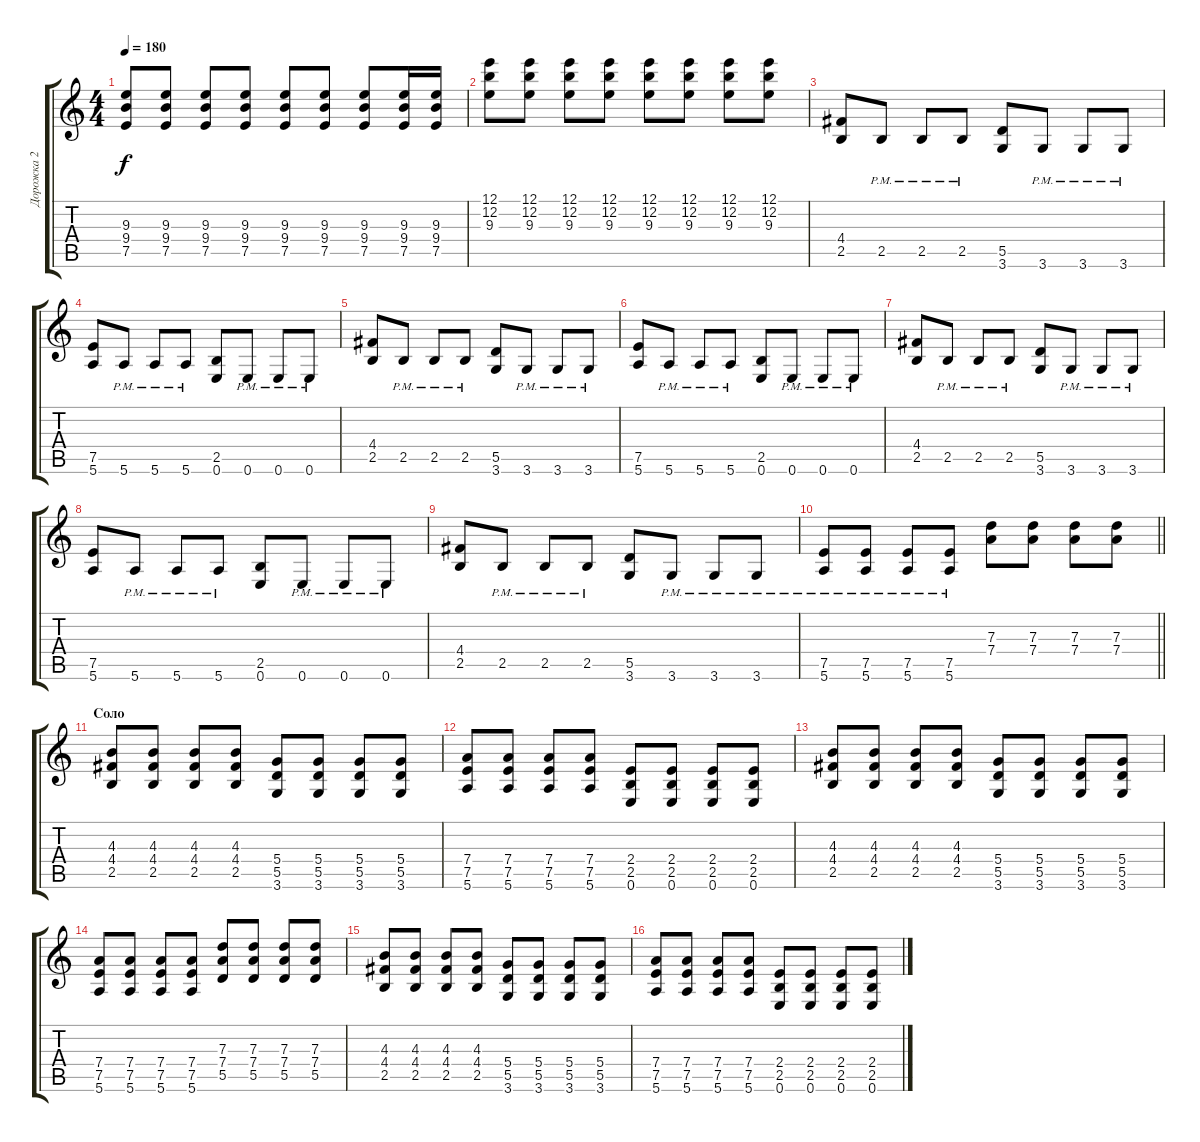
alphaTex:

\track ("Дорожка 2" "Дорожка 2") {instrument distortionguitar}
\staff {score tabs}
\tuning (E4 B3 G3 D3 A2 E2) {hide}
\ts (4 4)
\tempo 180
\clef g2
\ks c
(9.3 9.4 7.5).8{dy f} (9.3 9.4 7.5).8 (9.3 9.4 7.5).8 (9.3 9.4 7.5).8 (9.3 9.4 7.5).8 (9.3 9.4 7.5).8 (9.3 9.4 7.5).8 (9.3 9.4 7.5).16 (9.3 9.4 7.5).16 |
(12.1 12.2 9.3).8 (12.1 12.2 9.3).8 (12.1 12.2 9.3).8 (12.1 12.2 9.3).8 (12.1 12.2 9.3).8 (12.1 12.2 9.3).8 (12.1 12.2 9.3).8 (12.1 12.2 9.3).8 |
(4.4 2.5).8 2.5{pm}.8 2.5{pm}.8 2.5{pm}.8 (5.5 3.6).8 3.6{pm}.8 3.6{pm}.8 3.6{pm}.8 |
(7.5 5.6).8 5.6{pm}.8 5.6{pm}.8 5.6{pm}.8 (2.5 0.6).8 0.6{pm}.8 0.6{pm}.8 0.6{pm}.8 |
(4.4 2.5).8 2.5{pm}.8 2.5{pm}.8 2.5{pm}.8 (5.5 3.6).8 3.6{pm}.8 3.6{pm}.8 3.6{pm}.8 |
(7.5 5.6).8 5.6{pm}.8 5.6{pm}.8 5.6{pm}.8 (2.5 0.6).8 0.6{pm}.8 0.6{pm}.8 0.6{pm}.8 |
(4.4 2.5).8 2.5{pm}.8 2.5{pm}.8 2.5{pm}.8 (5.5 3.6).8 3.6{pm}.8 3.6{pm}.8 3.6{pm}.8 |
(7.5 5.6).8 5.6{pm}.8 5.6{pm}.8 5.6{pm}.8 (2.5 0.6).8 0.6{pm}.8 0.6{pm}.8 0.6{pm}.8 |
(4.4 2.5).8 2.5{pm}.8 2.5{pm}.8 2.5{pm}.8 (5.5 3.6).8 3.6{pm}.8 3.6{pm}.8 3.6{pm}.8 |
\barLineRight lightlight
(7.5{pm} 5.6{pm}).8 (7.5{pm} 5.6{pm}).8 (7.5{pm} 5.6{pm}).8 (7.5{pm} 5.6{pm}).8 (7.3 7.4).8 (7.3 7.4).8 (7.3 7.4).8 (7.3 7.4).8 |
\section ("" "Соло")
(4.3 4.4 2.5).8 (4.3 4.4 2.5).8 (4.3 4.4 2.5).8 (4.3 4.4 2.5).8 (5.4 5.5 3.6).8 (5.4 5.5 3.6).8 (5.4 5.5 3.6).8 (5.4 5.5 3.6).8 |
(7.4 7.5 5.6).8 (7.4 7.5 5.6).8 (7.4 7.5 5.6).8 (7.4 7.5 5.6).8 (2.4 2.5 0.6).8 (2.4 2.5 0.6).8 (2.4 2.5 0.6).8 (2.4 2.5 0.6).8 |
(4.3 4.4 2.5).8 (4.3 4.4 2.5).8 (4.3 4.4 2.5).8 (4.3 4.4 2.5).8 (5.4 5.5 3.6).8 (5.4 5.5 3.6).8 (5.4 5.5 3.6).8 (5.4 5.5 3.6).8 |
(7.4 7.5 5.6).8 (7.4 7.5 5.6).8 (7.4 7.5 5.6).8 (7.4 7.5 5.6).8 (7.3 7.4 5.5).8 (7.3 7.4 5.5).8 (7.3 7.4 5.5).8 (7.3 7.4 5.5).8 |
(4.3 4.4 2.5).8 (4.3 4.4 2.5).8 (4.3 4.4 2.5).8 (4.3 4.4 2.5).8 (5.4 5.5 3.6).8 (5.4 5.5 3.6).8 (5.4 5.5 3.6).8 (5.4 5.5 3.6).8 |
(7.4 7.5 5.6).8 (7.4 7.5 5.6).8 (7.4 7.5 5.6).8 (7.4 7.5 5.6).8 (2.4 2.5 0.6).8 (2.4 2.5 0.6).8 (2.4 2.5 0.6).8 (2.4 2.5 0.6).8
